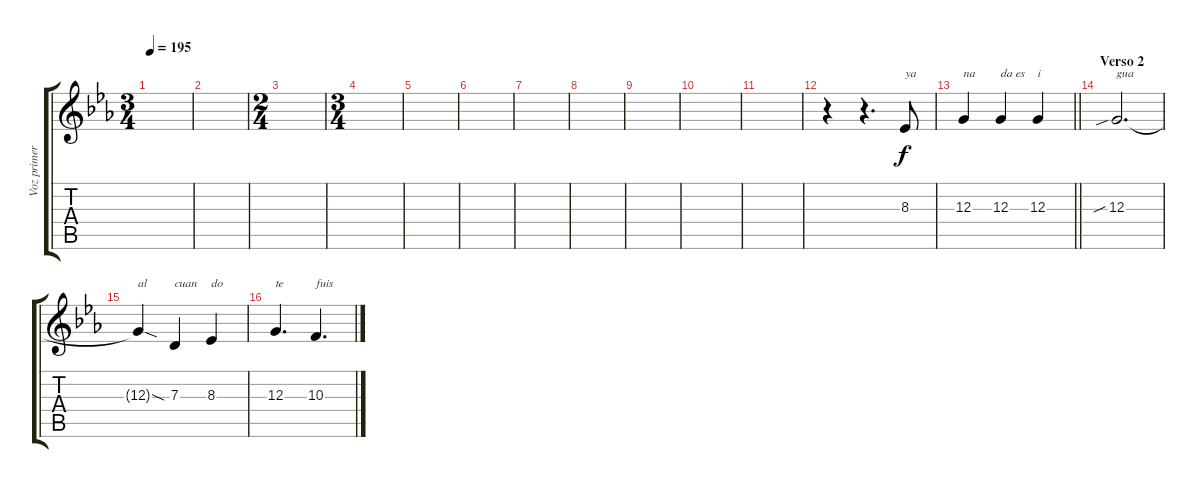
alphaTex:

\track ("Voz primera" "Voz primer") {instrument clarinet}
\staff {score tabs}
\tuning (E4 B3 G3 D3 A2 E2) {hide}
\ts (3 4)
\tempo 195
\clef g2
\ks eb
|
|
\ts (2 4)
|
\ts (3 4)
|
|
|
|
|
|
|
|
r.4 r.4{d} 8.3.8{txt "ya"} |
\barLineRight lightlight
12.3.4{txt "na"} 12.3.4{txt "da es"} 12.3.4{txt "i"} |
\section ("" "Verso 2")
12.3{sib}.2{d txt "gua"} |
12.3{sod t}.4{txt "al"} 7.3.4{txt "cuan"} 8.3.4{txt "do"} |
12.3.4{d txt "te"} 10.3.4{d txt "fuis"}
